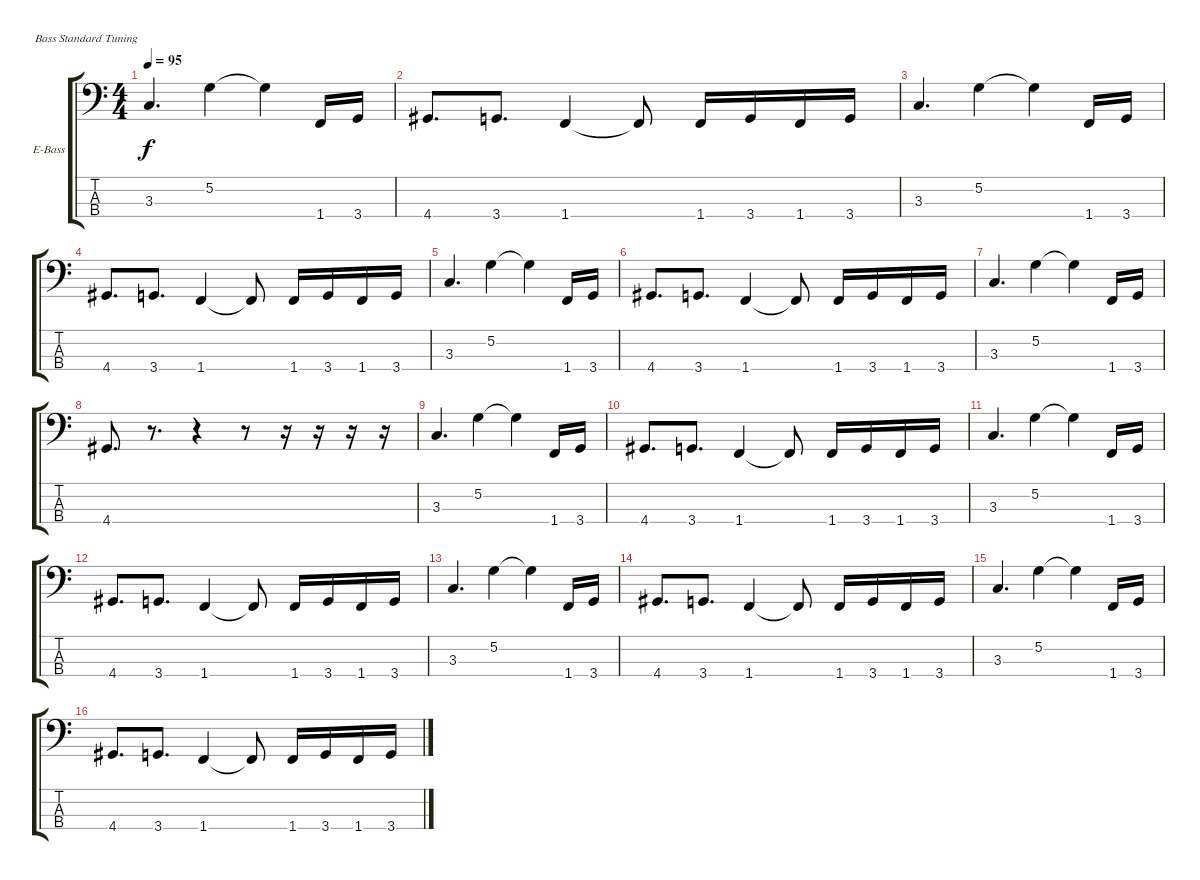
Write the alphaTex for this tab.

\bracketExtendMode groupsimilarinstruments
\firstSystemTrackNameOrientation horizontal
\otherSystemsTrackNameOrientation horizontal
\track ("Äîðîæêà 9" "E-Bass") {instrument electricbassfinger}
\staff {score tabs}
\tuning (G2 D2 A1 E1)
\ts (4 4)
\tempo 95
\clef f4
\ks c
3.3.4{d dy f} 5.2.4 5.2{t}.4 1.4.16 3.4.16 |
4.4.8{d} 3.4.8{d} 1.4.4 1.4{t}.8 1.4.16 3.4.16 1.4.16 3.4.16 |
3.3.4{d} 5.2.4 5.2{t}.4 1.4.16 3.4.16 |
4.4.8{d} 3.4.8{d} 1.4.4 1.4{t}.8 1.4.16 3.4.16 1.4.16 3.4.16 |
3.3.4{d} 5.2.4 5.2{t}.4 1.4.16 3.4.16 |
4.4.8{d} 3.4.8{d} 1.4.4 1.4{t}.8 1.4.16 3.4.16 1.4.16 3.4.16 |
3.3.4{d} 5.2.4 5.2{t}.4 1.4.16 3.4.16 |
4.4.8{d} r.8{d} r.4 r.8 r.16 r.16 r.16 r.16 |
3.3.4{d} 5.2.4 5.2{t}.4 1.4.16 3.4.16 |
4.4.8{d} 3.4.8{d} 1.4.4 1.4{t}.8 1.4.16 3.4.16 1.4.16 3.4.16 |
3.3.4{d} 5.2.4 5.2{t}.4 1.4.16 3.4.16 |
4.4.8{d} 3.4.8{d} 1.4.4 1.4{t}.8 1.4.16 3.4.16 1.4.16 3.4.16 |
3.3.4{d} 5.2.4 5.2{t}.4 1.4.16 3.4.16 |
4.4.8{d} 3.4.8{d} 1.4.4 1.4{t}.8 1.4.16 3.4.16 1.4.16 3.4.16 |
3.3.4{d} 5.2.4 5.2{t}.4 1.4.16 3.4.16 |
4.4.8{d} 3.4.8{d} 1.4.4 1.4{t}.8 1.4.16 3.4.16 1.4.16 3.4.16
